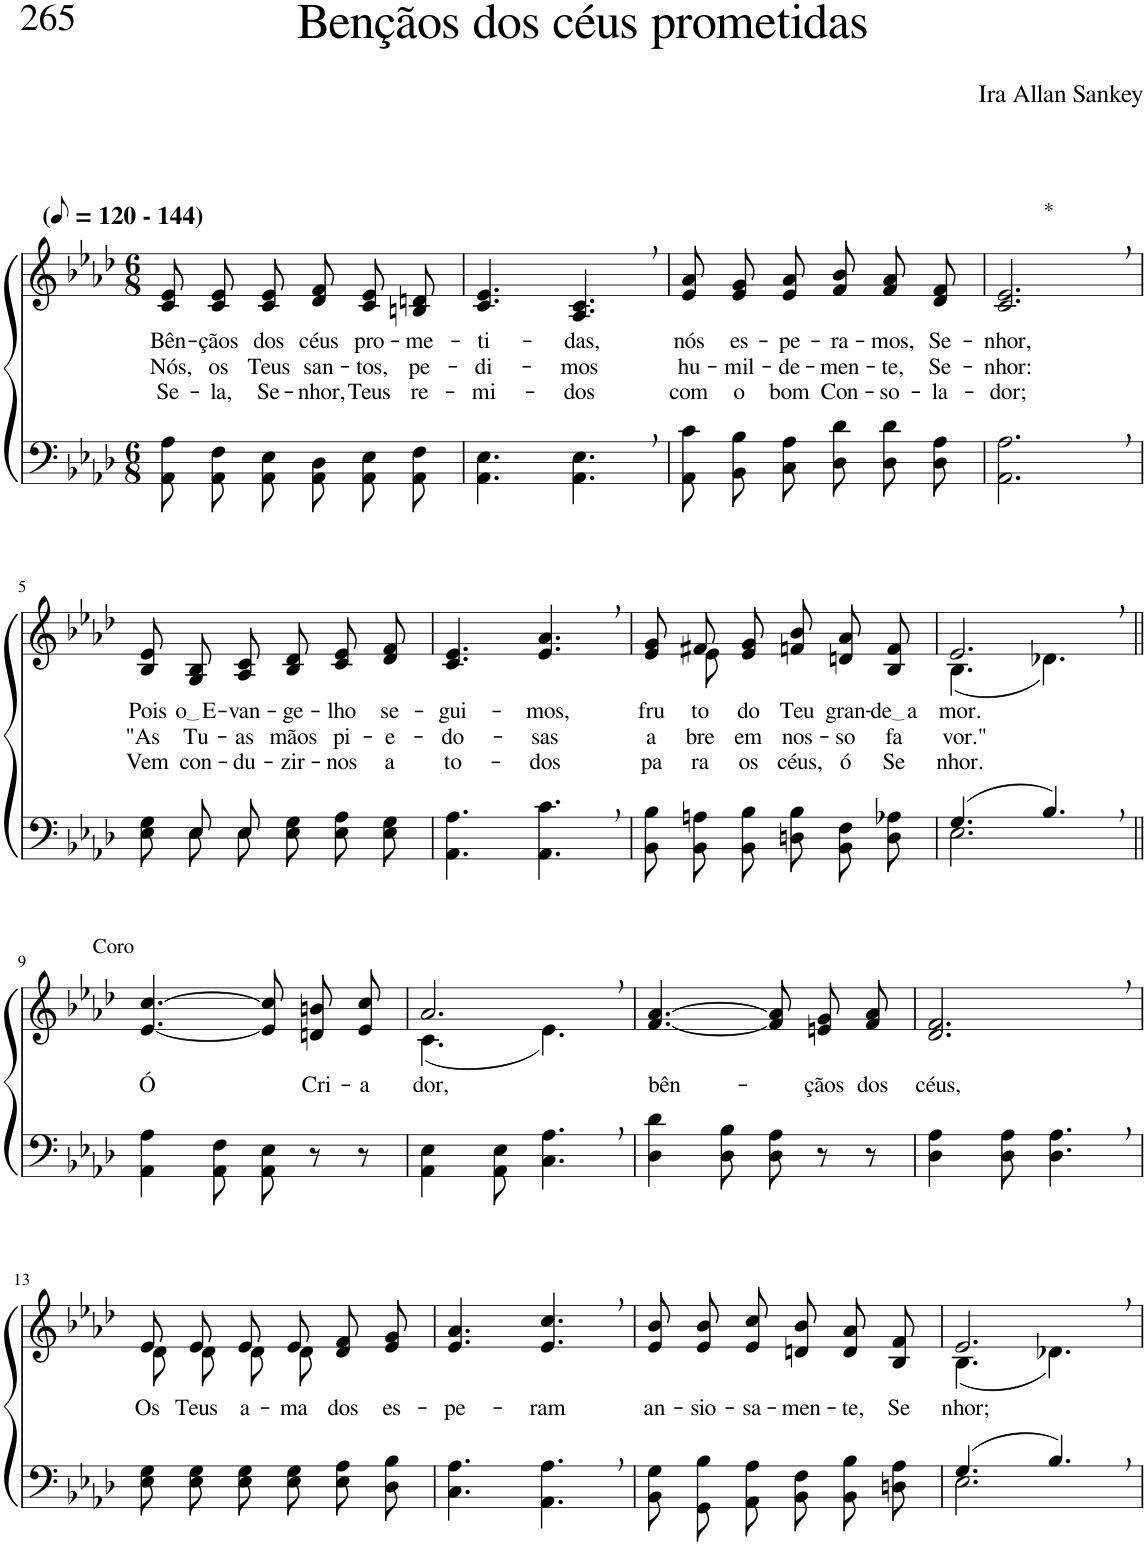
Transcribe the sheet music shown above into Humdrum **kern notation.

**kern	**kern	**text	**text	**text
*part2	*part1	*part1	*part1	*part1
*staff2	*staff1	*staff1	*staff1	*staff1
*I"Parte III e IV	*I"Parte I e II	*	*	*
*clefF4	*clefG2	*	*	*
*Trd-1c-2	*Trd-1c-2	*	*	*
*k[b-e-a-d-]	*k[b-e-a-d-]	*	*	*
*M6/8	*M6/8	*	*	*
*MM60	*MM60	*	*	*
=1	=1	=1	=1	=1
!	!LO:TX:a:B:t=(	!	!	!
!	!LO:TX:a:B:t=- 144)	!	!	!
!	!	!LO:LY:b	!LO:LY:b	!LO:LY:b
8AA-/ 8A-/L	8c/ 8e-/L	Bên-	Nós,	Se-
!	!	!LO:LY:b	!LO:LY:b	!LO:LY:b
8AA-/ 8F/	8c/ 8e-/	-çãos	os	-la,
!	!	!LO:LY:b	!LO:LY:b	!LO:LY:b
8AA-/ 8E-/J	8c/ 8e-/J	dos	Teus	Se-
!	!	!LO:LY:b	!LO:LY:b	!LO:LY:b
8AA-/ 8D-/L	8d-/ 8f/L	céus	san-	-nhor,
!	!	!LO:LY:b	!LO:LY:b	!LO:LY:b
8AA-/ 8E-/	8c/ 8e-/	pro-	-tos,	Teus
!	!	!LO:LY:b	!LO:LY:b	!LO:LY:b
8AA-/ 8F/J	8Bn/ 8dn/J	-me-	pe-	re-
=2	=2	=2	=2	=2
!	!	!LO:LY:b	!LO:LY:b	!LO:LY:b
4.AA-\ 4.E-\	4.c/ 4.e-/	-ti-	-di-	-mi-
!	!	!LO:LY:b	!LO:LY:b	!LO:LY:b
4.AA-\, 4.E-\,	4.A-/, 4.c/,	-das,	-mos	-dos
=3	=3	=3	=3	=3
!	!	!LO:LY:b	!LO:LY:b	!LO:LY:b
8AA-\ 8c\L	8e-/ 8a-/L	nós	hu-	com
!	!	!LO:LY:b	!LO:LY:b	!LO:LY:b
8BB-\ 8B-\	8e-/ 8g/	es-	-mil-	o
!	!	!LO:LY:b	!LO:LY:b	!LO:LY:b
8C\ 8A-\J	8e-/ 8a-/J	-pe-	-de-	bom
!	!	!LO:LY:b	!LO:LY:b	!LO:LY:b
8D-\ 8d-\L	8f/ 8b-/L	-ra-	-men-	Con-
!	!	!LO:LY:b	!LO:LY:b	!LO:LY:b
8D-\ 8d-\	8f/ 8a-/	-mos,	-te,	-so-
!	!	!LO:LY:b	!LO:LY:b	!LO:LY:b
8D-\ 8A-\J	8d-/ 8f/J	Se-	Se-	-la-
=4	=4	=4	=4	=4
!	!LO:TX:a:t=*	!	!	!
!	!	!LO:LY:b	!LO:LY:b	!LO:LY:b
2.AA-\, 2.A-\,	2.c/, 2.e-/,	-nhor,	-nhor:	-dor;
!!LO:LB:g=z
=5	=5	=5	=5	=5
*^	*	*	*	*
!	!	!	!LO:LY:b	!LO:LY:b	!LO:LY:b
8E-\ 8G\L	8ryy	8B-/ 8e-/L	Pois	"As	Vem
!	!	!	!LO:LY:b	!LO:LY:b	!LO:LY:b
8E-\	8E-/L	8G/ 8B-/	o E	Tu-	con-
!	!	!	!LO:LY:b	!LO:LY:b	!LO:LY:b
8E-\J	8E-/J	8A-/ 8c/J	-van-	-as	-du-
!	!	!	!LO:LY:b	!LO:LY:b	!LO:LY:b
8E-\ 8G\L	4.ryy	8B-/ 8d-/L	-ge-	mãos	-zir-
!	!	!	!LO:LY:b	!LO:LY:b	!LO:LY:b
8E-\ 8A-\	.	8c/ 8e-/	-lho	pi-	-nos
!	!	!	!LO:LY:b	!LO:LY:b	!LO:LY:b
8E-\ 8G\J	.	8d-/ 8f/J	se-	-e-	a
*v	*v	*	*	*	*
=6	=6	=6	=6	=6
!	!	!LO:LY:b	!LO:LY:b	!LO:LY:b
4.AA-\ 4.A-\	4.c/ 4.e-/	-gui-	-do-	to-
!	!	!LO:LY:b	!LO:LY:b	!LO:LY:b
4.AA-\, 4.c\,	4.e-/, 4.a-/,	-mos,	-sas	-dos
=7	=7	=7	=7	=7
!	!	!LO:LY:b	!LO:LY:b	!LO:LY:b
*	*^	*	*	*
8BB-\ 8B-\L	8e-/ 8g/L	8ryy	fru-	a-	pa-
!	!	!	!LO:LY:b	!LO:LY:b	!LO:LY:b
8BB-\ 8An\	8f#X/	8e-\	-to	-bre	-ra
!	!	!	!LO:LY:b	!LO:LY:b	!LO:LY:b
8BB-\ 8B-\J	8e-/ 8g/J	2ryy	do	em	os
!	!	!	!LO:LY:b	!LO:LY:b	!LO:LY:b
8Dn\ 8B-\L	8fn/ 8b-/L	.	Teu	nos-	céus,
!	!	!	!LO:LY:b	!LO:LY:b	!LO:LY:b
8BB-\ 8F\	8dn/ 8a-/	.	gran-	-so	ó
!	!	!	!LO:LY:b	!LO:LY:b	!LO:LY:b
8D\ 8A-X\J	8B-/ 8f/J	.	de a	fa-	Se-
=8	=8	=8	=8	=8	=8
*^	*	*	*	*	*
!	!	!	!	!LO:LY:b	!LO:LY:b	!LO:LY:b
(4.G/	2.E-\	2.e-,/	(4.B-\	-mor.	-vor."	-nhor.
4.B-,/)	.	.	4.d-X\)	.	.	.
*v	*v	*	*	*	*	*
!!LO:LB:g=z
=9||	=9||	=9||	=9||	=9||	=9||
!	!LO:TX:a:t=Coro	!	!	!	!
!	!	!	!LO:LY:b	!	!
*	*v	*v	*	*	*
4AA-\ 4A-\	[4.e-/ [4.cc/	Ó	.	.
8AA-\ 8F\	.	.	.	.
8AA-\ 8E-\	8e-]/ 8cc]/L	.	.	.
!	!	!LO:LY:b	!	!
8r	8dn/ 8bn/	Cri-	.	.
!	!	!LO:LY:b	!	!
8r	8e-/ 8cc/J	-a-	.	.
=10	=10	=10	=10	=10
*	*^	*	*	*
!	!	!	!LO:LY:b	!	!
4AA-\ 4E-\	2.a-,/	(4.c\	-dor,	.	.
8AA-\ 8E-\	.	.	.	.	.
4.C\, 4.A-\,	.	4.e-\)	.	.	.
=11	=11	=11	=11	=11	=11
!	!	!	!LO:LY:b	!	!
*	*v	*v	*	*	*
4D-\ 4d-\	[4.f/ [4.a-/	bên-	.	.
8D-\ 8B-\	.	.	.	.
8D-\ 8A-\	8f]/ 8a-]/L	.	.	.
!	!	!LO:LY:b	!	!
8r	8en/ 8g/	çãos	.	.
!	!	!LO:LY:b	!	!
8r	8f/ 8a-/J	dos	.	.
=12	=12	=12	=12	=12
!	!	!LO:LY:b	!	!
4D-\ 4A-\	2.d-/, 2.f/,	céus,	.	.
8D-\ 8A-\	.	.	.	.
4.D-\, 4.A-\,	.	.	.	.
!!LO:LB:g=z
=13	=13	=13	=13	=13
*	*^	*	*	*
!	!	!	!LO:LY:b	!	!
8E-\ 8G\L	8e-/L	8d-\	Os	.	.
!	!	!	!LO:LY:b	!	!
8E-\ 8G\	8e-/	8d-\L	Teus	.	.
!	!	!	!LO:LY:b	!	!
8E-\ 8G\J	8e-/J	8d-\	a-	.	.
!	!	!	!LO:LY:b	!	!
8E-\ 8G\L	8e-/L	8d-\J	-ma-	.	.
!	!	!	!LO:LY:b	!	!
8E-\ 8A-\	8d-/ 8f/	4ryy	-dos	.	.
!	!	!	!LO:LY:b	!	!
8D-\ 8B-\J	8e-/ 8g/J	.	es-	.	.
*	*v	*v	*	*	*
=14	=14	=14	=14	=14
!	!	!LO:LY:b	!	!
4.C\ 4.A-\	4.e-/ 4.a-/	-pe-	.	.
!	!	!LO:LY:b	!	!
4.AA-\, 4.A-\,	4.e-/, 4.cc/,	-ram	.	.
=15	=15	=15	=15	=15
!	!	!LO:LY:b	!	!
8BB-\ 8G\L	8e-/ 8b-/L	an-	.	.
!	!	!LO:LY:b	!	!
8GG\ 8B-\	8e-/ 8b-/	-sio-	.	.
!	!	!LO:LY:b	!	!
8AA-\ 8A-\J	8e-/ 8cc/J	-sa-	.	.
!	!	!LO:LY:b	!	!
8BB-\ 8F\L	8dn/ 8b-/L	-men-	.	.
!	!	!LO:LY:b	!	!
8BB-\ 8B-\	8d/ 8a-/	-te,	.	.
!	!	!LO:LY:b	!	!
8Dn\ 8A-\J	8B-/ 8f/J	Se-	.	.
=16	=16	=16	=16	=16
*^	*^	*	*	*
!	!	!	!	!LO:LY:b	!	!
(4.G/	2.E-\	2.e-,/	(4.B-\	-nhor;	.	.
4.B-,/)	.	.	4.d-X\)	.	.	.
*v	*v	*	*	*	*	*
*	*v	*v	*	*	*
=	=	=	=	=
*-	*-	*-	*-	*-
